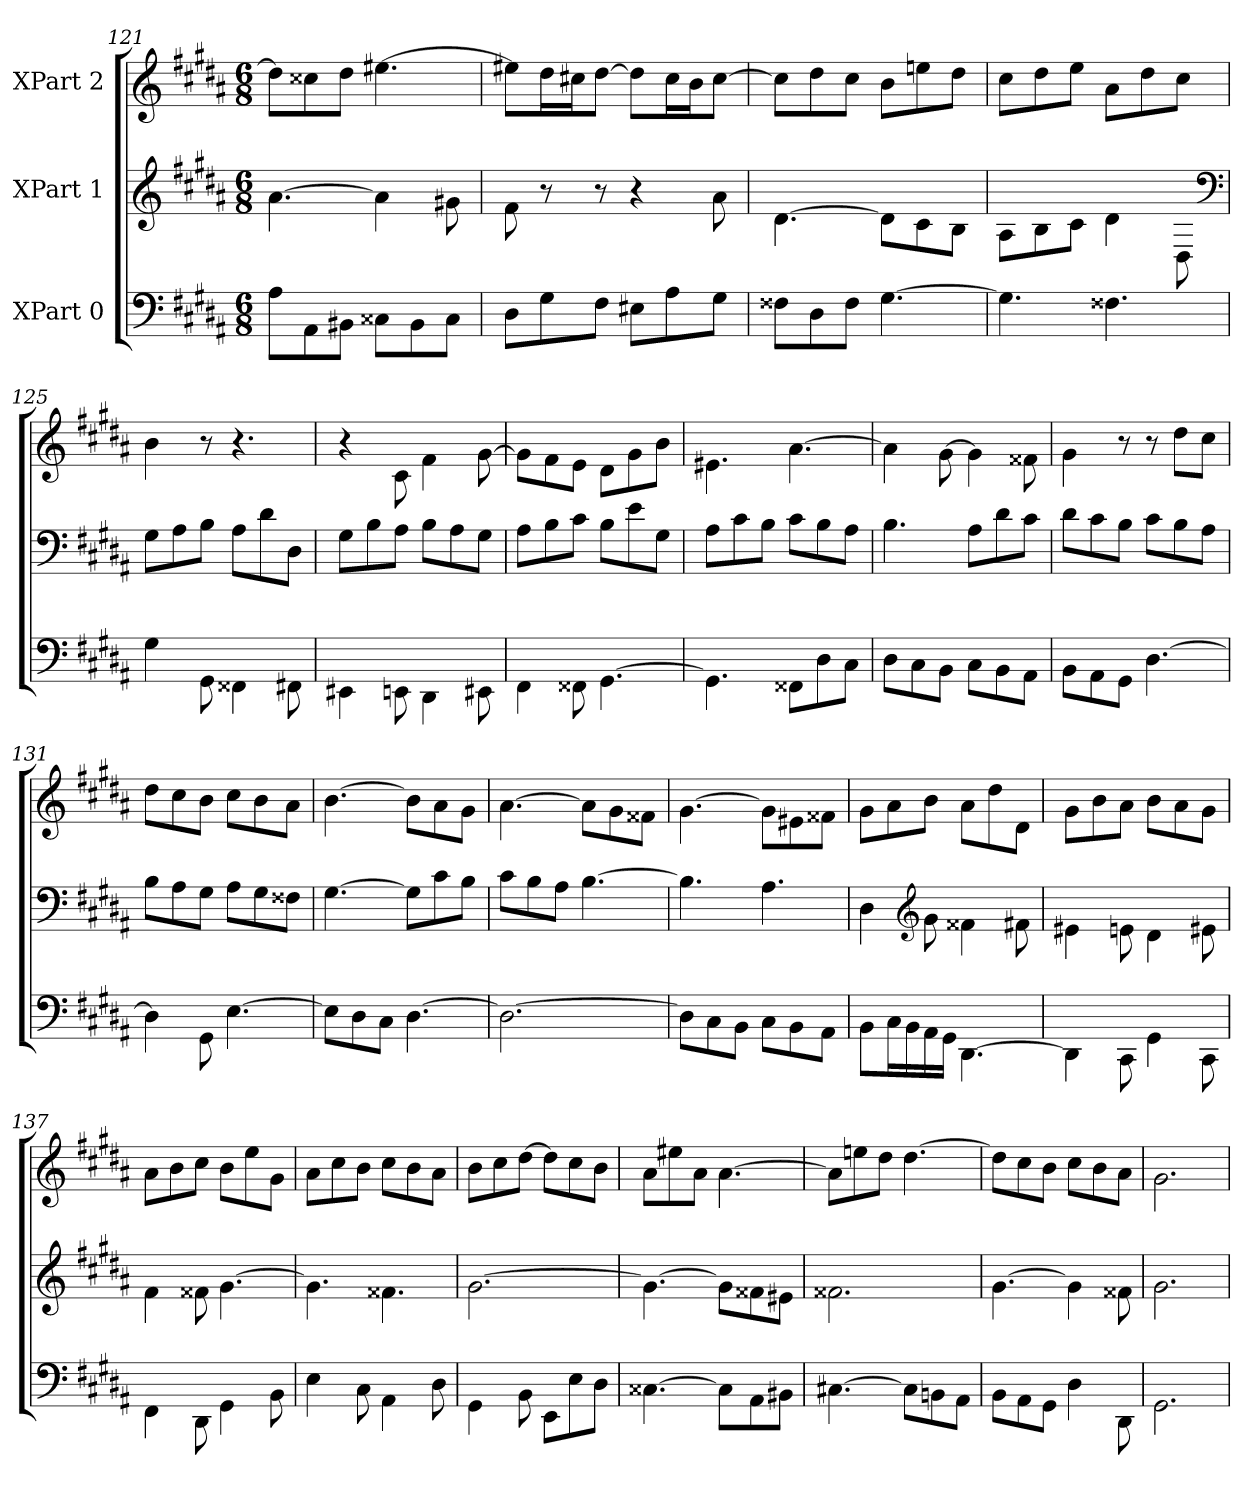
**kern	**kern	**kern
*part3	*part2	*part1
*staff3	*staff2	*staff1
*I"XPart 0	*I"XPart 1	*I"XPart 2
*clefF4	*clefG2	*clefG2
*k[f#c#g#d#a#]	*k[f#c#g#d#a#]	*k[f#c#g#d#a#]
*M6/8	*M6/8	*M6/8
=121	=121	=121
8A#\L	[4.a#\	8dd#\L]
8AA#\	.	8cc##X\
8BB#X\J	.	8dd#\J
8C##X\L	4a#\]	[4.ee#X\
8BB#\	.	.
8C##\J	8g#X\	.
=122	=122	=122
8D#\L	8f#\	8ee#X\L]
8G#\	8r	16dd#\
.	.	16cc#X\
8F#\J	8r	[8dd#\J
8E#X\L	4r	8dd#\L]
8A#\	.	16cc#\
.	.	16b\
8G#\J	8a#\	[8cc#\J
=123	=123	=123
8F##X\L	[4.d#\	8cc#\L]
8D#\	.	8dd#\
8F##\J	.	8cc#\J
[4.G#\	8d#\L]	8b\L
.	8c#\	8een\
.	8B\J	8dd#\J
=124	=124	=124
4.G#\]	8A#\L	8cc#\L
.	8B\	8dd#\
.	8c#\J	8ee\J
4.F##X\	4d#\	8a#\L
.	.	8dd#\
.	8D#\	8cc#\J
*	*clefF4	*
=125	=125	=125
4G#\	8G#\L	4b\
.	8A#\	.
8GG#\	8B\J	8r
4FF##X\	8A#\L	4.r
.	8d#\	.
8FF#X\	8D#\J	.
=126	=126	=126
4EE#X\	8G#\L	4r
.	8B\	.
8EEn\	8A#\J	8c#\
4DD#\	8B\L	4f#\
.	8A#\	.
8EE#X\	8G#\J	[8g#\
=127	=127	=127
4FF#\	8A#\L	8g#\L]
.	8B\	8f#\
8FF##X\	8c#\J	8e\J
[4.GG#\	8B\L	8d#\L
.	8e\	8g#\
.	8G#\J	8b\J
=128	=128	=128
4.GG#\]	8A#\L	4.e#X\
.	8c#\	.
.	8B\J	.
8FF##X\L	8c#\L	[4.a#\
8D#\	8B\	.
8C#\J	8A#\J	.
=129	=129	=129
8D#\L	4.B\	4a#\]
8C#\	.	.
8BB\J	.	[8g#\
8C#\L	8A#\L	4g#\]
8BB\	8d#\	.
8AA#\J	8c#\J	8f##X\
=130	=130	=130
8BB\L	8d#\L	4g#\
8AA#\	8c#\	.
8GG#\J	8B\J	8r
[4.D#\	8c#\L	8r
.	8B\	8dd#\L
.	8A#\J	8cc#\J
=131	=131	=131
4D#\]	8B\L	8dd#\L
.	8A#\	8cc#\
8GG#\	8G#\J	8b\J
[4.E\	8A#\L	8cc#\L
.	8G#\	8b\
.	8F##X\J	8a#\J
=132	=132	=132
8E\L]	[4.G#\	[4.b\
8D#\	.	.
8C#\J	.	.
[4.D#\	8G#\L]	8b\L]
.	8c#\	8a#\
.	8B\J	8g#\J
=133	=133	=133
2.D#\_	8c#\L	[4.a#\
.	8B\	.
.	8A#\J	.
.	[4.B\	8a#\L]
.	.	8g#\
.	.	8f##X\J
=134	=134	=134
8D#\L]	4.B\]	[4.g#\
8C#\	.	.
8BB\J	.	.
8C#\L	4.A#\	8g#\L]
8BB\	.	8e#X\
8AA#\J	.	8f##X\J
=135	=135	=135
8BB\L	4D#\	8g#\L
16C#\	.	8a#\
16BB\	.	.
*	*clefG2	*
16AA#\	8g#\	8b\J
16GG#\J	.	.
[4.DD#\	4f##X\	8a#\L
.	.	8dd#\
.	8f#X\	8d#\J
=136	=136	=136
4DD#\]	4e#X\	8g#\L
.	.	8b\
8CC#\	8en\	8a#\J
4GG#\	4d#\	8b\L
.	.	8a#\
8CC#\	8e#X\	8g#\J
=137	=137	=137
4FF#\	4f#\	8a#\L
.	.	8b\
8DD#\	8f##X\	8cc#\J
4GG#\	[4.g#\	8b\L
.	.	8ee\
8BB\	.	8g#\J
=138	=138	=138
4E\	4.g#\]	8a#\L
.	.	8cc#\
8C#\	.	8b\J
4AA#\	4.f##X\	8cc#\L
.	.	8b\
8D#\	.	8a#\J
=139	=139	=139
4GG#\	[2.g#\	8b\L
.	.	8cc#\
8BB\	.	[8dd#\J
8EE\L	.	8dd#\L]
8E\	.	8cc#\
8D#\J	.	8b\J
=140	=140	=140
[4.C##X\	4.g#\_	8a#\L
.	.	8ee#X\
.	.	8a#\J
8C##\L]	8g#\L]	[4.a#\
8AA#\	8f##X\	.
8BB#X\J	8e#X\J	.
=141	=141	=141
[4.C#X\	2.f##X\	8a#\L]
.	.	8een\
.	.	8dd#\J
8C#\L]	.	[4.dd#\
8BBn\	.	.
8AA#\J	.	.
=142	=142	=142
8BB\L	[4.g#\	8dd#\L]
8AA#\	.	8cc#\
8GG#\J	.	8b\J
4D#\	4g#\]	8cc#\L
.	.	8b\
8DD#\	8f##X\	8a#\J
=143	=143	=143
2.GG#\	2.g#\	2.g#\
=	=	=
*-	*-	*-
